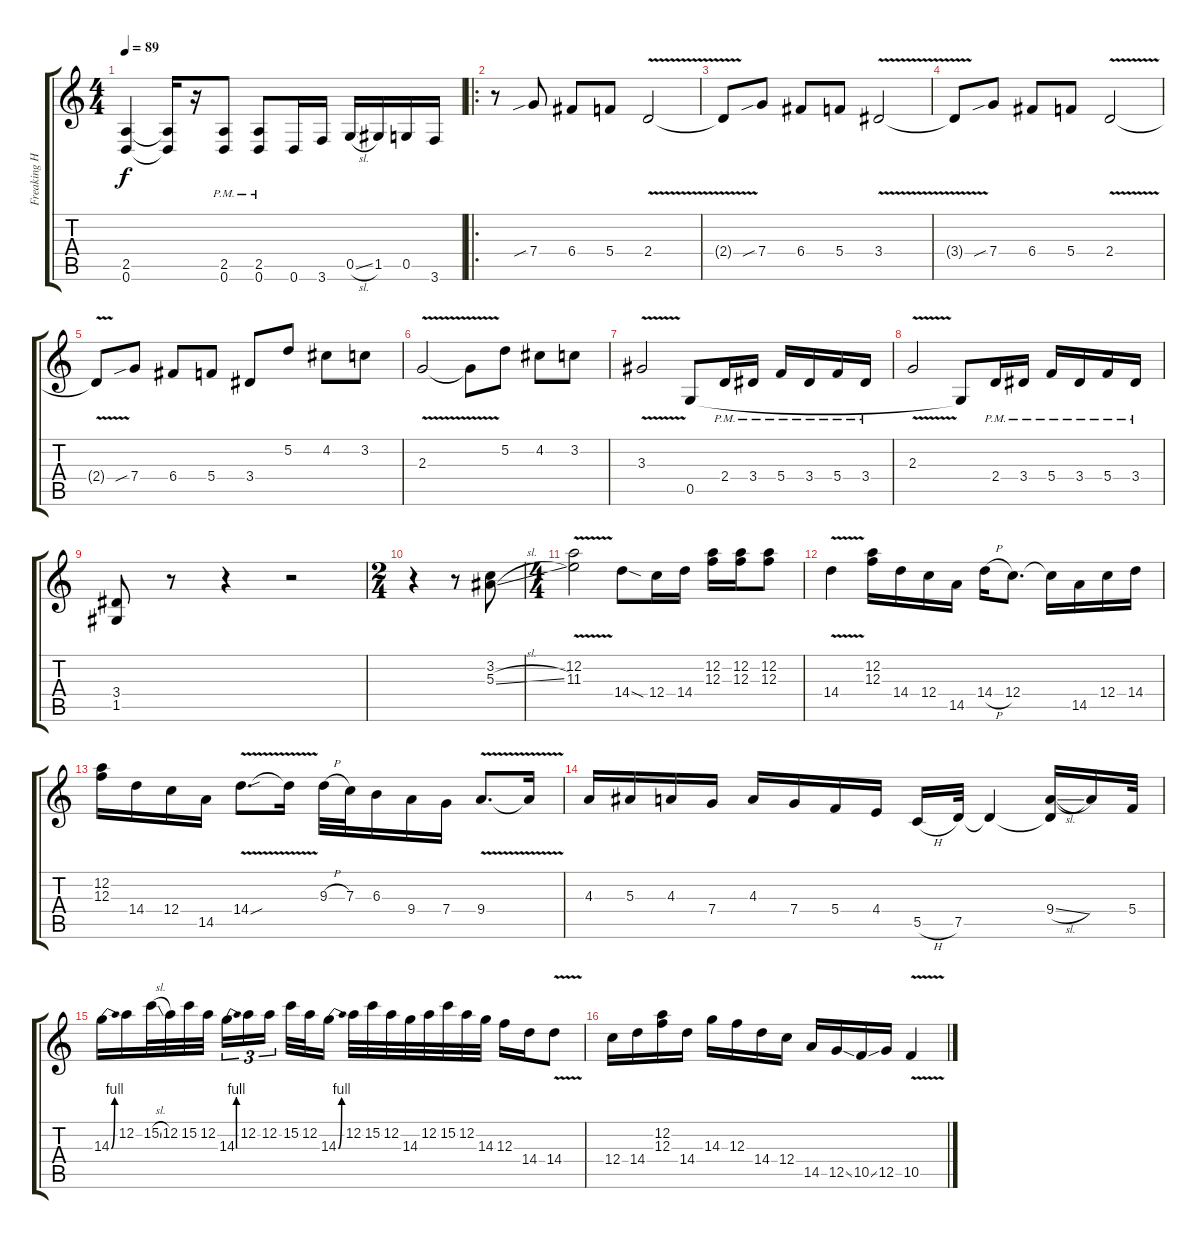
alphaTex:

\track ("Freaking Hammet" "Freaking H") {instrument distortionguitar}
\staff {score tabs}
\tuning (D4 A3 F3 C3 G2 D2) {hide}
\ts (4 4)
\tempo 89
\clef g2
\ks c
(2.5 0.6).4{dy f} (2.5{t} 0.6{t}).16 r.16 (2.5{pm} 0.6{pm}).8 (2.5{pm} 0.6{pm}).8 0.6.16 3.6.16 0.5{sl}.16 1.5.16 0.5.16 3.6.16 |
\ro
r.8 7.4{sib}.8 6.4.8 5.4.8 2.4{v}.2 |
2.4{t}.8 7.4{sib}.8 6.4.8 5.4.8 3.4{v}.2 |
3.4{t}.8 7.4{sib}.8 6.4.8 5.4.8 2.4{v}.2 |
2.4{t}.8 7.4{sib}.8 6.4.8 5.4.8 3.4.8 5.2.8 4.2.8 3.2.8 |
2.3{v}.2 2.3{t}.8 5.2.8 4.2.8 3.2.8 |
3.3{v}.2 0.5.8 2.4{pm}.16 3.4{pm}.16 5.4{pm}.16 3.4{pm}.16 5.4{pm}.16 3.4{pm}.16 |
2.3{v}.2 0.5{t}.8 2.4{pm}.16 3.4{pm}.16 5.4{pm}.16 3.4{pm}.16 5.4{pm}.16 3.4{pm}.16 |
(3.4 1.5).8 r.8 r.4 r.2 |
\ts (2 4)
r.4 r.8 (3.2 5.3{sl}).8 |
\ts (4 4)
(12.2 11.3{v}).2 14.4{sod}.8 12.4.16 14.4.16 (12.2 12.3).16 (12.2 12.3).16 (12.2 12.3).8 |
14.4{v}.4 (12.2 12.3).16 14.4.16 12.4.16 14.5.16 14.4{h}.16 12.4.8{d} 12.4{t}.16 14.5.16 12.4.16 14.4.16 |
(12.2 12.3).16 14.4.16 12.4.16 14.5.16 14.4{v sou}.8{d} 14.4{t}.16 9.3{h}.32 7.3.32 6.3.16 9.4.16 7.4.16 9.4{v}.8{d} 9.4{t}.16 |
4.3.16 5.3.16 4.3.16 7.4.16 4.3.16 7.4.16 5.4.16 4.4.16 5.5{h}.16 7.5.32 7.5{t}.4 (9.4{sl} 7.5{t}).16 9.4{t}.16 5.4.32 |
14.3{be (bend 0 0 60 4)}.16 12.2.16 15.2{sl}.32 12.2.32 15.2.32 12.2.32 14.3{be (bend 0 0 60 4)}.16{tu (3 2)} 12.2.16{tu (3 2)} 12.2.16{tu (3 2) beam splitsecondary} 15.2.32 12.2.32 14.3{be (bend 0 0 60 4)}.16 12.2.32 15.2.32 12.2.32 14.3.32 12.2.32 15.2.32 12.2.32 14.3.32 12.3.16 14.4.16 14.4{v}.8 |
12.4.16 14.4.16 (12.2 12.3).16 14.4.16 14.3.16 12.3.16 14.4.16 12.4.16 14.5.16 12.5{ss}.16 10.5{ss}.16 12.5.16 10.5{v}.4
